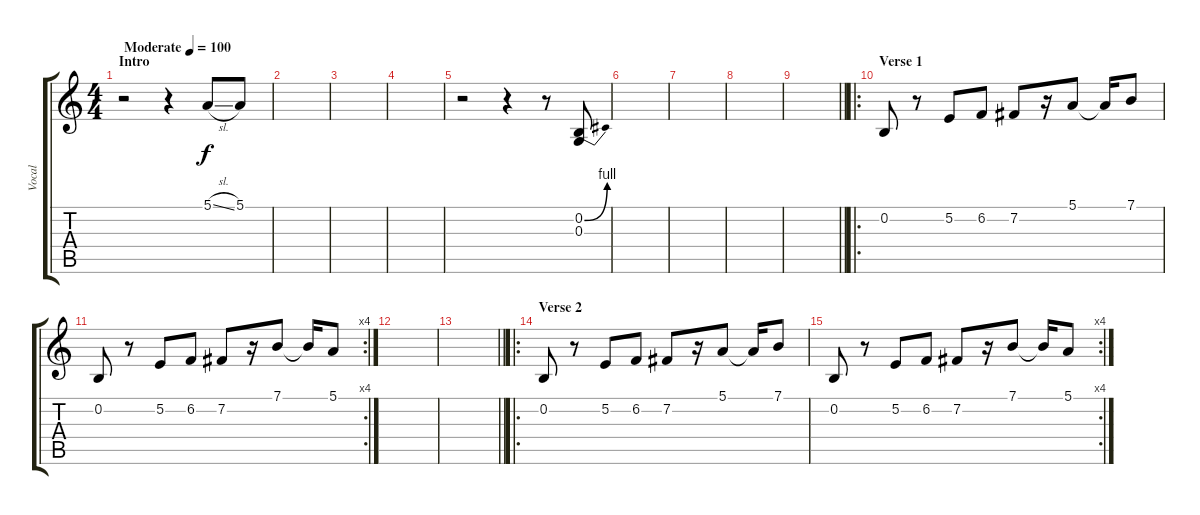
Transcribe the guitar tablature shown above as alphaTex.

\track ("Vocal" "Vocal") {instrument lead2sawtooth}
\staff {score tabs}
\tuning (E4 B3 G3 D3 A2 E2) {hide}
\ts (4 4)
\section ("" "Intro")
\tempo (100 "Moderate")
\clef g2
\ks c
r.2{dy f instrument lead2sawtooth} r.4 5.1{sl}.8 5.1.8 |
|
|
|
r.2 r.4 r.8 (0.2{be (bend 0 0 60 4)} 0.3).8 |
|
|
|
\barLineRight lightlight
|
\ro
\section ("" "Verse 1")
0.2.8 r.8 5.2.8 6.2.8 7.2.8 r.16 5.1.8 5.1{t}.16 7.1.8 |
\rc 4
0.2.8 r.8 5.2.8 6.2.8 7.2.8 r.16 7.1.8 7.1{t}.16 5.1.8 |
|
\barLineRight lightlight
|
\ro
\section ("" "Verse 2")
0.2.8 r.8 5.2.8 6.2.8 7.2.8 r.16 5.1.8 5.1{t}.16 7.1.8 |
\rc 4
0.2.8 r.8 5.2.8 6.2.8 7.2.8 r.16 7.1.8 7.1{t}.16 5.1.8
